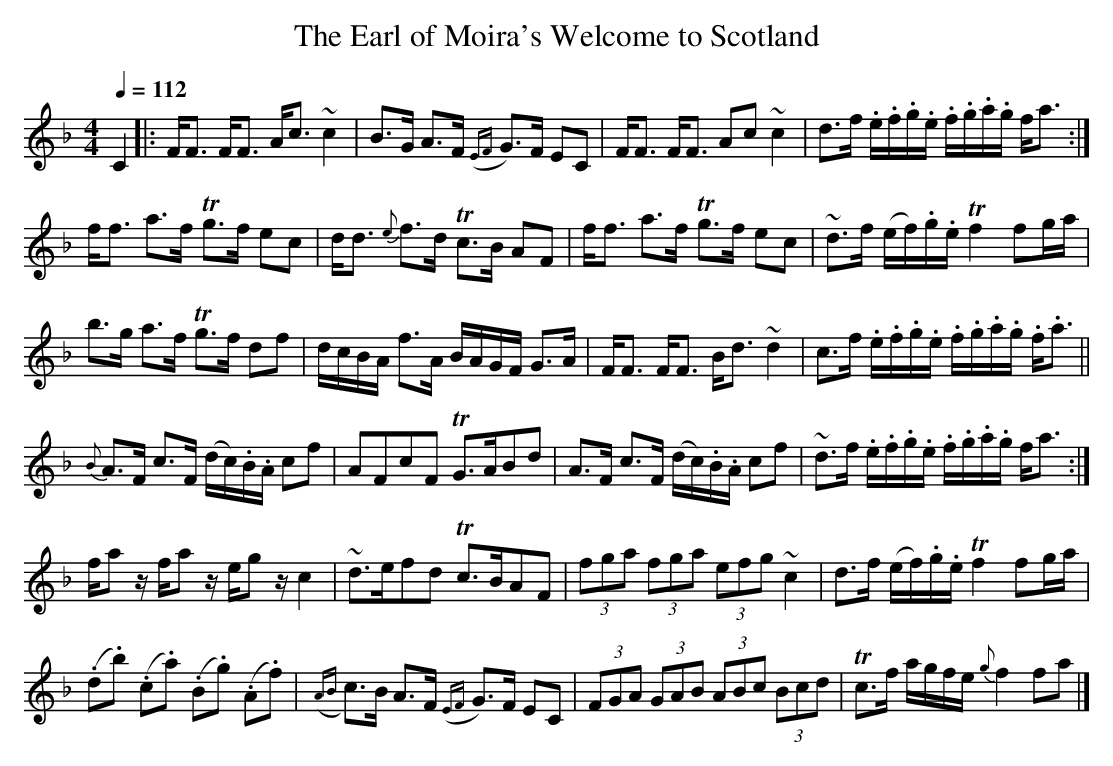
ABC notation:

X:1
T:The Earl of Moira's Welcome to Scotland
M:4/4
L:1/8
Q:1/4=112
K:F
C2|:F<F F<F  A<c ~c2| B>G      A>F     ({EF}G>)F         EC   |\
    F<F F<F  Ac  ~c2| d>f     .e/.f/.g/.e/ .f/.g/.a/.g/  f<a :|
    f<f a>f Tg>f  ec| d<d   {e}f>d         Tc>B          AF   |\
    f<f a>f Tg>f  ec|~d>f     (e/f/).g/.e/ Tf2           fg/a/|
    b>g a>f Tg>f  df| d/c/B/A/ f>A          B/A/G/F/     G>A  |\
    F<F F<F  B<d ~d2| c>f     .e/.f/.g/.e/ .f/.g/.a/.g/ .f<.a||
 {B}A>F c>F (d/c/).B/.A/ cf| AFcF             TG>ABd           |\
    A>F c>F (d/c/).B/.A/ cf|~d>f .e/.f/.g/.e/ .f/.g/.a/.g/ f<a:|
    f/az/  f/az/  e/gz/  c2  |    ~d>efd            Tc>BAF     |\
  (3fga  (3fga  (3efg   ~c2  |     d>f (e/f/).g/.e/ Tf2   fg/a/|
  (.d.b) (.c.a) (.B.g) (.A.f)|({AB}c>)B A>F     ({EF}G>)F EC   |\
  (3FGA  (3GAB  (3ABc  (3Bcd |    Tc>f  a/g/f/e/  {g}f2   fa  |]
